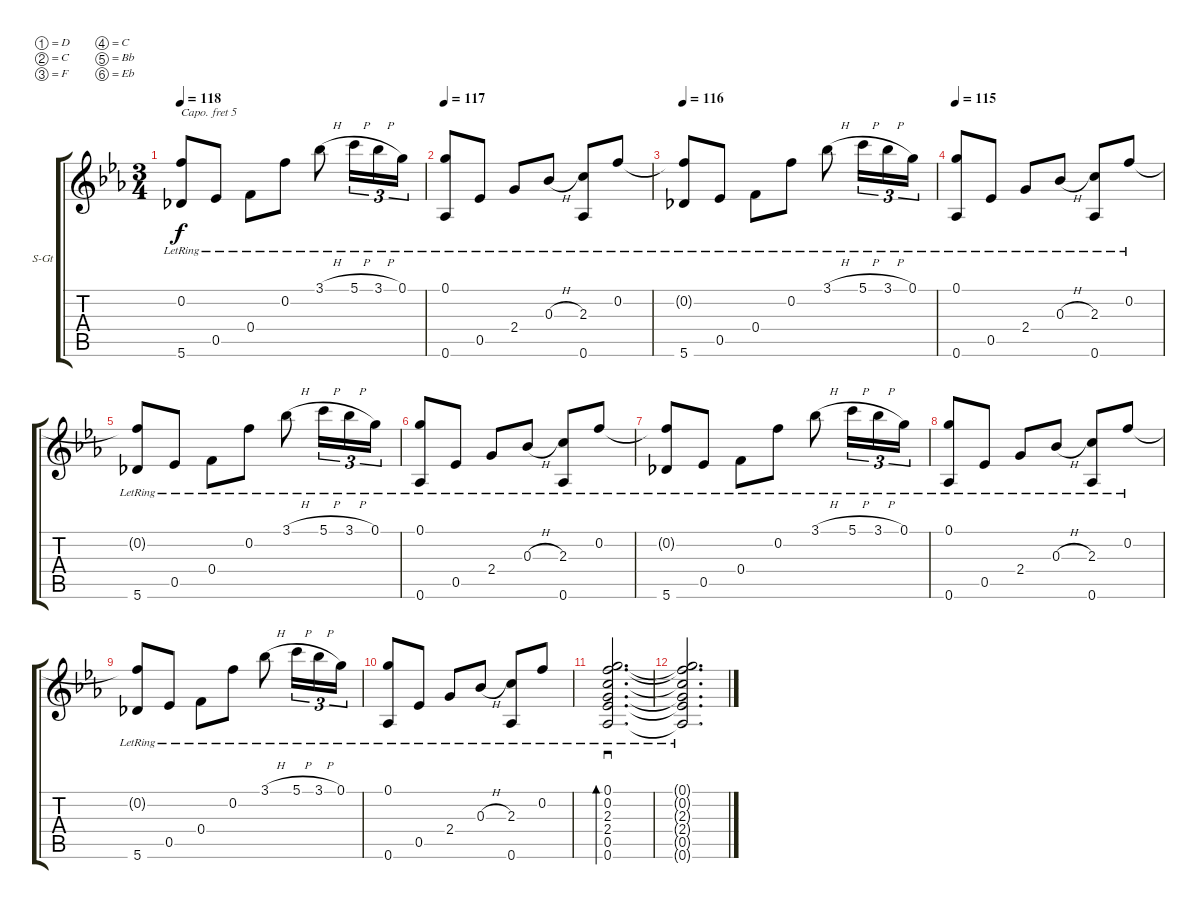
\bracketExtendMode groupsimilarinstruments
\firstSystemTrackNameOrientation horizontal
\otherSystemsTrackNameOrientation horizontal
\track ("Steel String Acoustic Guitar" "S-Gt") {instrument acousticguitarsteel}
\staff {score tabs}
\capo 5
\tuning (D4 C4 F3 C3 Bb2 Eb2)
\ts (3 4)
\tempo 118
\clef g2
\ks eb
(0.2{lr t} 5.6{lr}).8{dy f} 0.5{lr}.8 0.4{lr}.8 0.2{lr}.8 3.1{h lr}.8 5.1{h lr}.16{tu (3 2)} 3.1{h lr}.16{tu (3 2)} 0.1{lr}.16{tu (3 2)} |
\tempo 117
(0.1{lr} 0.6{lr}).8 0.5{lr}.8 2.4{lr}.8 0.3{h lr}.8 (2.3{lr} 0.6{lr}).8 0.2{lr}.8 |
\tempo 116
(0.2{lr t} 5.6{lr}).8 0.5{lr}.8 0.4{lr}.8 0.2{lr}.8 3.1{h lr}.8 5.1{h lr}.16{tu (3 2)} 3.1{h lr}.16{tu (3 2)} 0.1{lr}.16{tu (3 2)} |
\tempo 115
(0.1{lr} 0.6{lr}).8 0.5{lr}.8 2.4{lr}.8 0.3{h lr}.8 (2.3{lr} 0.6{lr}).8 0.2{lr}.8 |
(0.2{lr t} 5.6{lr}).8 0.5{lr}.8 0.4{lr}.8 0.2{lr}.8 3.1{h lr}.8 5.1{h lr}.16{tu (3 2)} 3.1{h lr}.16{tu (3 2)} 0.1{lr}.16{tu (3 2)} |
(0.1{lr} 0.6{lr}).8 0.5{lr}.8 2.4{lr}.8 0.3{h lr}.8 (2.3{lr} 0.6{lr}).8 0.2{lr}.8 |
(0.2{lr t} 5.6{lr}).8 0.5{lr}.8 0.4{lr}.8 0.2{lr}.8 3.1{h lr}.8 5.1{h lr}.16{tu (3 2)} 3.1{h lr}.16{tu (3 2)} 0.1{lr}.16{tu (3 2)} |
(0.1{lr} 0.6{lr}).8 0.5{lr}.8 2.4{lr}.8 0.3{h lr}.8 (2.3{lr} 0.6{lr}).8 0.2{lr}.8 |
(0.2{lr t} 5.6{lr}).8 0.5{lr}.8 0.4{lr}.8 0.2{lr}.8 3.1{h lr}.8 5.1{h lr}.16{tu (3 2)} 3.1{h lr}.16{tu (3 2)} 0.1{lr}.16{tu (3 2)} |
(0.1{lr} 0.6{lr}).8 0.5{lr}.8 2.4{lr}.8 0.3{h lr}.8 (2.3{lr} 0.6{lr}).8 0.2{lr}.8 |
(0.1{lr} 0.2{lr} 2.3{lr} 2.4{lr} 0.5{lr} 0.6{lr}).2{d sd bd 30} |
(0.1{lr t} 0.2{lr t} 2.3{lr t} 2.4{lr t} 0.5{lr t} 0.6{lr t}).2{d}
